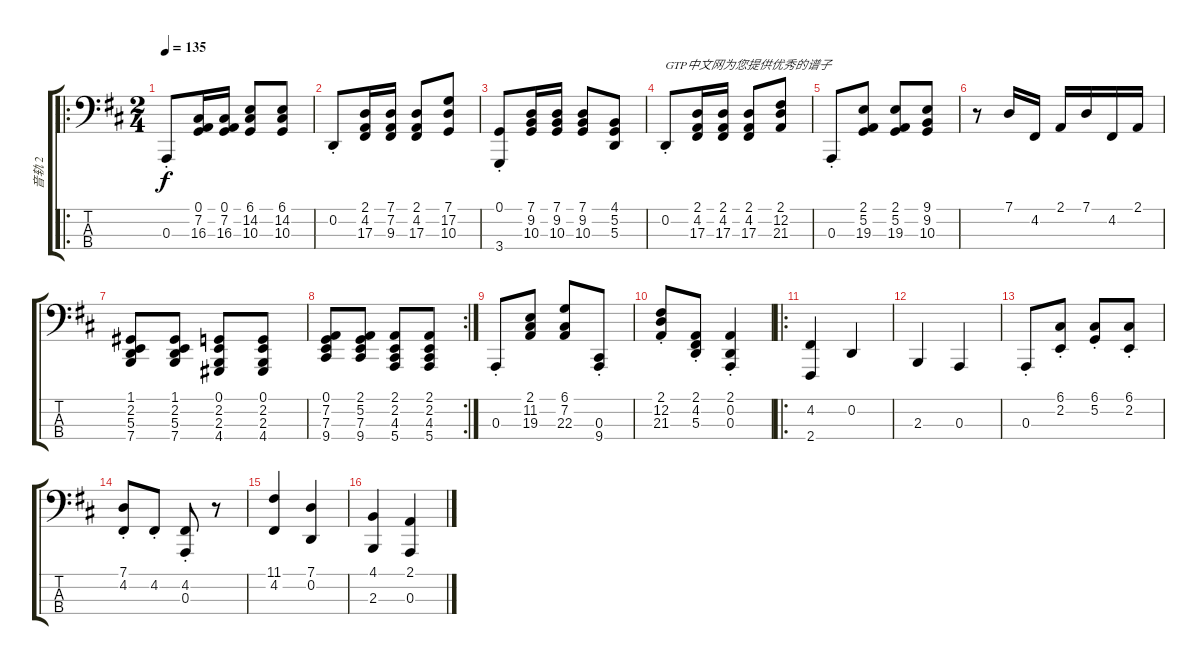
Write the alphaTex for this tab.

\track ("音轨 2" "音轨 2") {instrument acousticgrandpiano}
\staff {score tabs}
\tuning (G2 D2 A1 E1) {hide}
\ro
\ts (2 4)
\tempo 135
\clef f4
\ks d
0.3{st}.8{dy f} (0.1 7.2 16.3).16 (0.1 7.2 16.3).16 (6.1 14.2 10.3).8 (6.1 14.2 10.3).8 |
0.2{st}.8 (2.1 4.2 17.3).16 (7.1 7.2 9.3).16 (2.1 4.2 17.3).8 (7.1 17.2 10.3).8 |
(0.1{st} 3.4{st}).8 (7.1 9.2 10.3).16 (7.1 9.2 10.3).16 (7.1 9.2 10.3).8 (4.1 5.2 5.3).8 |
0.2{st}.8{txt "GTP中文网为您提供优秀的谱子"} (2.1 4.2 17.3).16 (2.1 4.2 17.3).16 (2.1 4.2 17.3).8 (2.1 12.2 21.3).8 |
0.3{st}.8 (2.1 5.2 19.3).8 (2.1 5.2 19.3).8 (9.1 9.2 10.3).8 |
r.8 7.1.16 4.2.16 2.1.16 7.1.16 4.2.16 2.1.16 |
(1.1 2.2 5.3 7.4).8 (1.1 2.2 5.3 7.4).8 (0.1 2.2 2.3 4.4).8 (0.1 2.2 2.3 4.4).8 |
\rc 2
(0.1 7.2 7.3 9.4).8 (2.1 5.2 7.3 9.4).8 (2.1 2.2 4.3 5.4).8 (2.1 2.2 4.3 5.4).8 |
0.3{st}.8 (2.1 11.2 19.3).8 (6.1 7.2 22.3).8 (0.3{st} 9.4{st}).8 |
(2.1{st} 12.2{st} 21.3{st}).8 (2.1{st} 4.2{st} 5.3{st}).8 (2.1{st} 0.2{st} 0.3{st}).4 |
\ro
(4.2 2.4).4 0.2.4 |
2.3.4 0.3.4 |
0.3{st}.8 (6.1{st} 2.2{st}).8 (6.1{st} 5.2{st}).8 (6.1{st} 2.2{st}).8 |
(7.1{st} 4.2{st}).8 4.2{st}.8 (4.2{st} 0.3{st}).8 r.8 |
(11.1 4.2).4 (7.1 0.2).4 |
(4.1 2.3).4 (2.1 0.3).4
